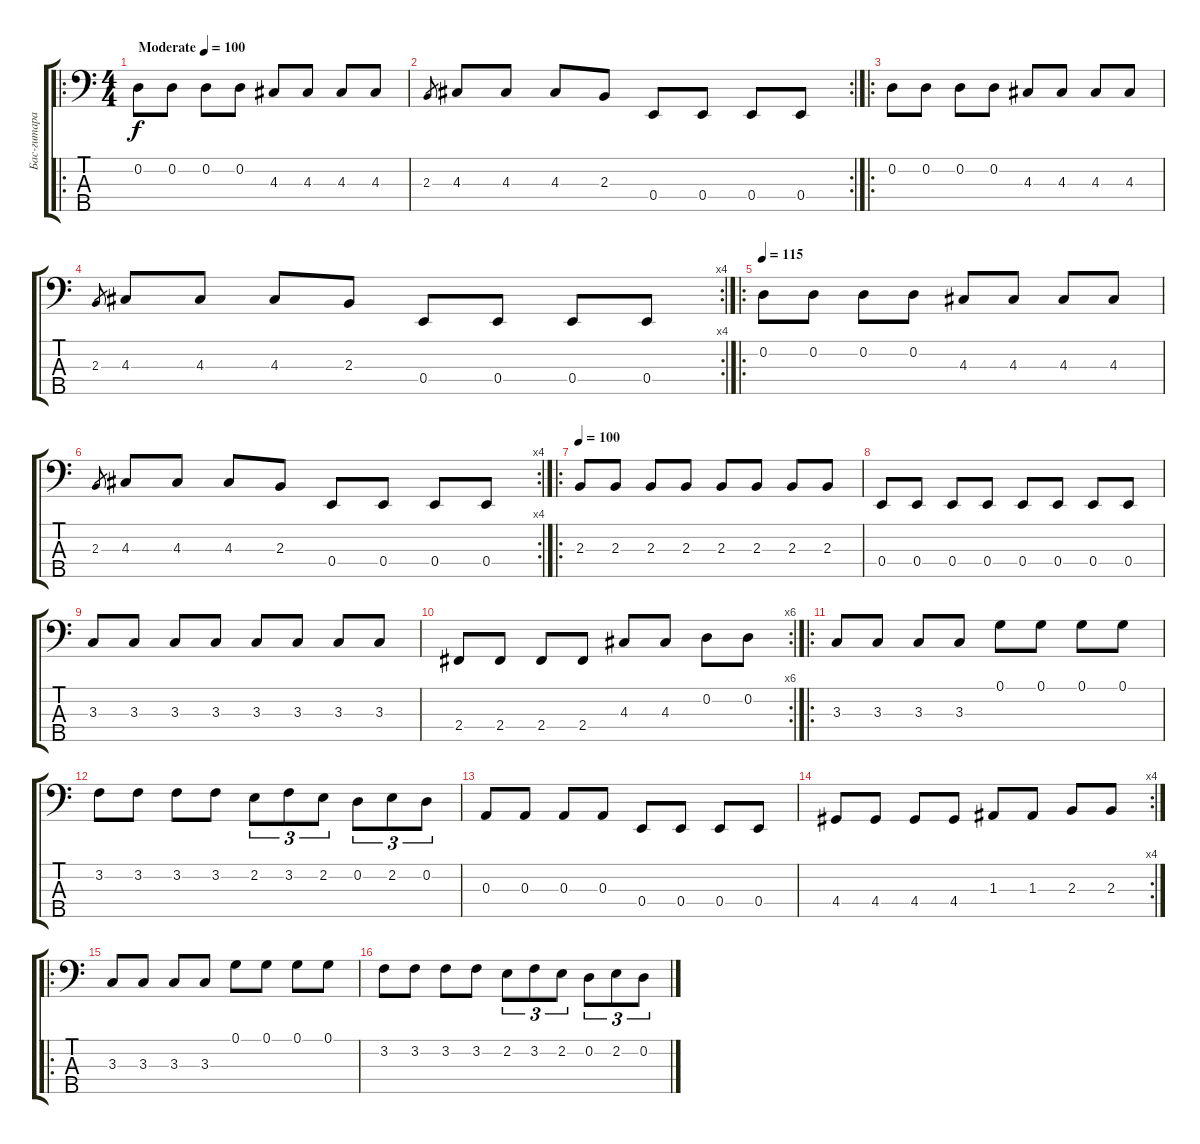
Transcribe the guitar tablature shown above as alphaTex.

\track ("Бас-гитара (Тристан)" "Бас-гитара") {instrument electricbassfinger}
\staff {score tabs}
\tuning (G2 D2 A1 E1 B0) {hide}
\ro
\ts (4 4)
\tempo (100 "Moderate")
\clef f4
\ks c
0.2.8{dy f instrument electricbassfinger} 0.2.8 0.2.8 0.2.8 4.3.8 4.3.8 4.3.8 4.3.8 |
\rc 2
2.3.8{gr} 4.3.8 4.3.8 4.3.8 2.3.8 0.4.8 0.4.8 0.4.8 0.4.8 |
\ro
0.2.8 0.2.8 0.2.8 0.2.8 4.3.8 4.3.8 4.3.8 4.3.8 |
\rc 4
2.3.8{gr} 4.3.8 4.3.8 4.3.8 2.3.8 0.4.8 0.4.8 0.4.8 0.4.8 |
\ro
\tempo 115
0.2.8 0.2.8 0.2.8 0.2.8 4.3.8 4.3.8 4.3.8 4.3.8 |
\rc 4
2.3.8{gr} 4.3.8 4.3.8 4.3.8 2.3.8 0.4.8 0.4.8 0.4.8 0.4.8 |
\ro
\tempo 100
2.3.8 2.3.8 2.3.8 2.3.8 2.3.8 2.3.8 2.3.8 2.3.8 |
0.4.8 0.4.8 0.4.8 0.4.8 0.4.8 0.4.8 0.4.8 0.4.8 |
3.3.8 3.3.8 3.3.8 3.3.8 3.3.8 3.3.8 3.3.8 3.3.8 |
\rc 6
2.4.8 2.4.8 2.4.8 2.4.8 4.3.8 4.3.8 0.2.8 0.2.8 |
\ro
3.3.8 3.3.8 3.3.8 3.3.8 0.1.8 0.1.8 0.1.8 0.1.8 |
3.2.8 3.2.8 3.2.8 3.2.8 2.2.8{tu (3 2)} 3.2.8{tu (3 2)} 2.2.8{tu (3 2)} 0.2.8{tu (3 2)} 2.2.8{tu (3 2)} 0.2.8{tu (3 2)} |
0.3.8 0.3.8 0.3.8 0.3.8 0.4.8 0.4.8 0.4.8 0.4.8 |
\rc 4
4.4.8 4.4.8 4.4.8 4.4.8 1.3.8 1.3.8 2.3.8 2.3.8 |
\ro
3.3.8 3.3.8 3.3.8 3.3.8 0.1.8 0.1.8 0.1.8 0.1.8 |
3.2.8 3.2.8 3.2.8 3.2.8 2.2.8{tu (3 2)} 3.2.8{tu (3 2)} 2.2.8{tu (3 2)} 0.2.8{tu (3 2)} 2.2.8{tu (3 2)} 0.2.8{tu (3 2)}
